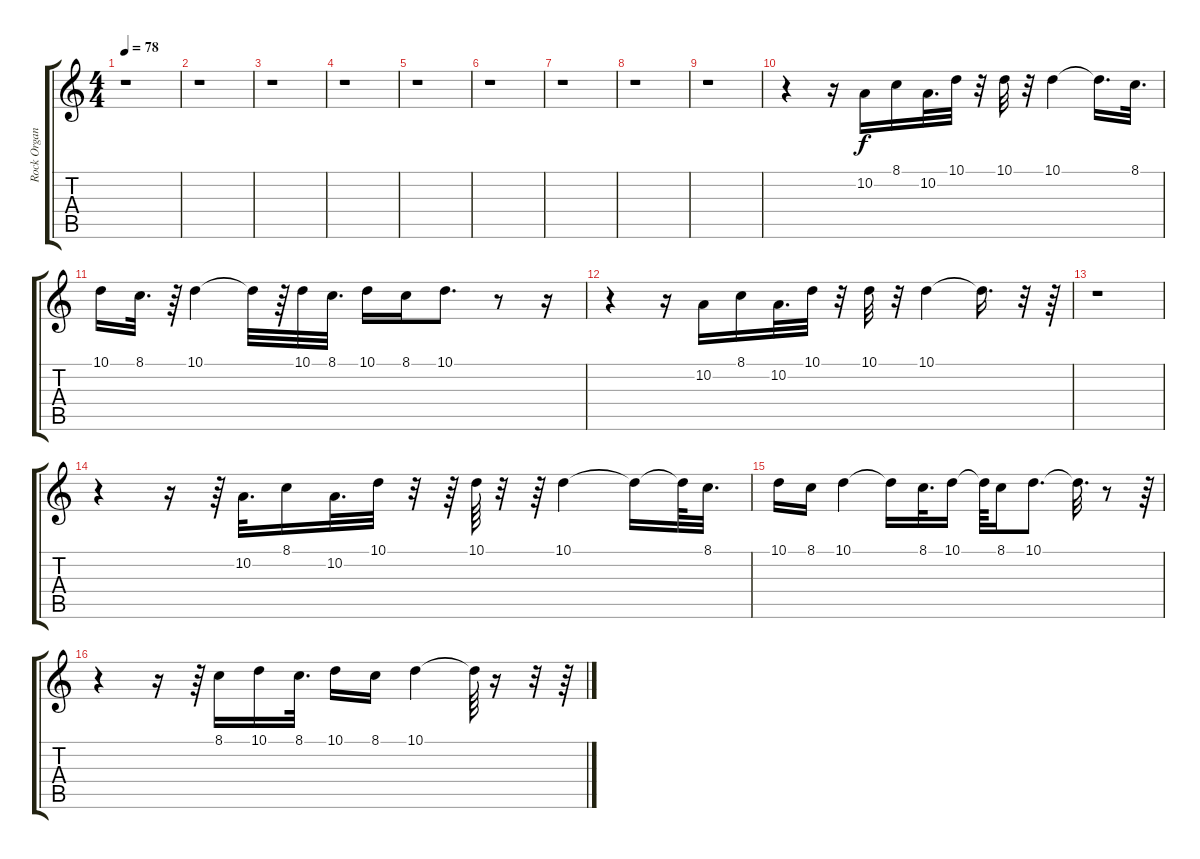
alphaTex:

\track ("Rock Organ" "Rock Organ") {instrument rockorgan}
\staff {score tabs}
\tuning (E4 B3 G3 D3 A2 E2) {hide}
\ts (4 4)
\tempo 78
\clef g2
\ks c
r.1{dy f instrument rockorgan} |
r.1 |
r.1 |
r.1 |
r.1 |
r.1 |
r.1 |
r.1 |
r.1 |
r.4 r.16 10.2.16 8.1.16 10.2.32{d} 10.1.32 r.32 10.1.32 r.32 10.1.4 10.1{t}.16{d} 8.1.32{d} |
10.1.16 8.1.32{d} r.64 10.1.4 10.1{t}.32 r.64 10.1.32 8.1.32{d} 10.1.16 8.1.16 10.1.8{d} r.8 r.16 |
r.4 r.16 10.2.16 8.1.16 10.2.32{d} 10.1.32 r.32 10.1.32 r.32 10.1.4 10.1{t}.16{d} r.32 r.64 |
r.1 |
r.4 r.16 r.64 10.2.32{d} 8.1.16 10.2.32{d} 10.1.32 r.32 r.64 10.1.64 r.32 r.64 10.1.4 10.1{t}.16 10.1{t}.64 8.1.32{d} |
10.1.16 8.1.16 10.1.4 10.1{t}.16 8.1.32{d} 10.1.16 10.1{t}.64 8.1.16 10.1.8{d} 10.1{t}.32{d} r.8 r.64 |
r.4 r.16 r.64 8.1.16 10.1.16 8.1.32{d} 10.1.16 8.1.16 10.1.4 10.1{t}.64 r.16 r.32 r.64
